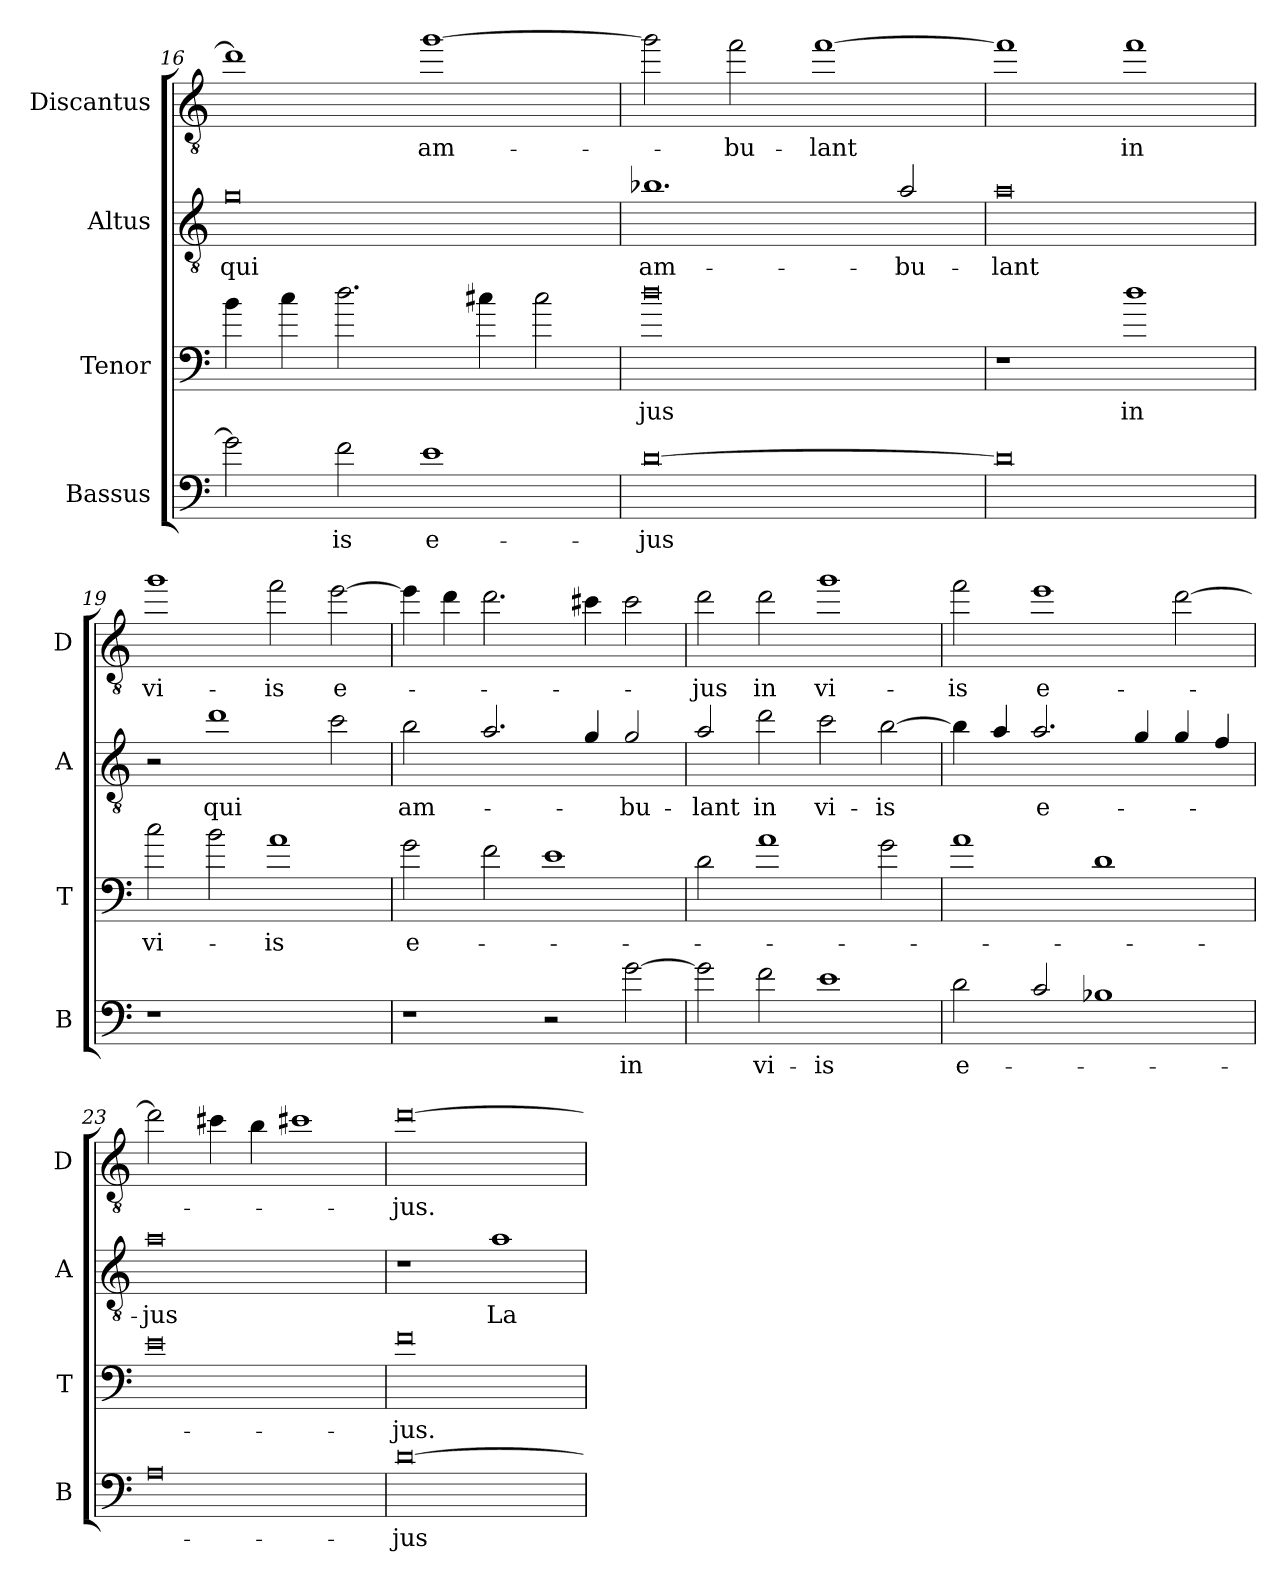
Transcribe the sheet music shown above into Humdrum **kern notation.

**kern	**text	**kern	**text	**kern	**text	**kern	**text
*part4	*part4	*part3	*part3	*part2	*part2	*part1	*part1
*staff4	*staff4	*staff3	*staff3	*staff2	*staff2	*staff1	*staff1
*I"Bassus	*	*I"Tenor	*	*I"Altus	*	*I"Discantus	*
*I'B	*	*I'T	*	*I'A	*	*I'D	*
!!LO:PB:g=z
*clefF4	*	*clefF4	*	*clefGv2	*	*clefGv2	*
*ITrd7c12	*	*ITrd7c12	*	*ITrd7c12	*	*ITrd7c12	*
*k[]	*	*k[]	*	*k[]	*	*k[]	*
*C:	*	*C:	*	*C:	*	*C:	*
=16	=16	=16	=16	=16	=16	=16	=16
!	!	!	!	!	!LO:LY:b	!	!
2G\]	.	4B\	.	0G	qui	1d]	.
.	.	4c\	.	.	.	.	.
!	!LO:LY:b	!	!	!	!	!	!
2F\	-is	2.d\	.	.	.	.	.
!	!LO:LY:b	!	!	!	!	!	!LO:LY:b
1E	e-	.	.	.	.	[1g	am-
.	.	4c#X\	.	.	.	.	.
.	.	2c#\	.	.	.	.	.
=17	=17	=17	=17	=17	=17	=17	=17
!	!LO:LY:b	!	!LO:LY:b	!	!LO:LY:b	!	!
[0D	-jus	0d	-jus	1.B-X	am-	2g\]	.
!	!	!	!	!	!	!	!LO:LY:b
.	.	.	.	.	.	2f\	-bu-
!	!	!	!	!	!	!	!LO:LY:b
.	.	.	.	.	.	[1f	-lant
!	!	!	!	!	!LO:LY:b	!	!
.	.	.	.	2A/	-bu-	.	.
=18	=18	=18	=18	=18	=18	=18	=18
!	!	!	!	!	!LO:LY:b	!	!
0D]	.	1r	.	0A	-lant	1f]	.
!	!	!	!LO:LY:b	!	!	!	!LO:LY:b
.	.	1d	in	.	.	1f	in
=19	=19	=19	=19	=19	=19	=19	=19
!	!	!	!LO:LY:b	!	!	!	!LO:LY:b
1r	.	2c\	vi-	2r	.	1g	vi-
!	!	!	!	!	!LO:LY:b	!	!
.	.	2B\	.	1d	qui	.	.
!	!	!	!LO:LY:b	!	!	!	!LO:LY:b
1ryy	.	1A	-is	.	.	2f\	-is
!	!	!	!	!	!	!	!LO:LY:b
.	.	.	.	2c\	.	[2e\	e-
=20	=20	=20	=20	=20	=20	=20	=20
!	!	!	!LO:LY:b	!	!LO:LY:b	!	!
1r	.	2G\	e-	2B\	am-	4e\]	.
.	.	.	.	.	.	4d\	.
.	.	2F\	.	2.A/	.	2.d\	.
2r	.	1E	.	.	.	.	.
.	.	.	.	4G/	.	4c#X\	.
!	!LO:LY:b	!	!	!	!LO:LY:b	!	!
[2G\	in	.	.	2G/	-bu-	2c#\	.
=21	=21	=21	=21	=21	=21	=21	=21
!	!	!	!	!	!LO:LY:b	!	!LO:LY:b
2G\]	.	2D\	.	2A/	-lant	2d\	-jus
!	!LO:LY:b	!	!	!	!LO:LY:b	!	!LO:LY:b
2F\	vi-	1A	.	2d\	in	2d\	in
!	!LO:LY:b	!	!	!	!LO:LY:b	!	!LO:LY:b
1E	-is	.	.	2c\	vi-	1g	vi-
!	!	!	!	!	!LO:LY:b	!	!
.	.	2G\	.	[2B\	-is	.	.
!!LO:LB:g=z
=22	=22	=22	=22	=22	=22	=22	=22
!	!LO:LY:b	!	!	!	!	!	!LO:LY:b
2D\	e-	1A	.	4B\]	.	2f\	-is
.	.	.	.	4A/	.	.	.
!	!	!	!	!	!LO:LY:b	!	!LO:LY:b
2C/	.	.	.	2.A/	e-	1e	e-
1BB-X	.	1D	.	.	.	.	.
.	.	.	.	4G/	.	.	.
.	.	.	.	4G/	.	[2d\	.
.	.	.	.	4F/	.	.	.
=23	=23	=23	=23	=23	=23	=23	=23
!	!	!	!	!	!LO:LY:b	!	!
0AA	.	0E	.	0A	-jus	2d\]	.
.	.	.	.	.	.	4c#X\	.
.	.	.	.	.	.	4B\	.
.	.	.	.	.	.	1c#X	.
=24	=24	=24	=24	=24	=24	=24	=24
!	!LO:LY:b	!	!LO:LY:b	!	!	!	!LO:LY:b
[0D	-jus	0F	-jus.	1r	.	[0d	-jus.
!	!	!	!	!	!LO:LY:b	!	!
.	.	.	.	1A	La-	.	.
=	=	=	=	=	=	=	=
*-	*-	*-	*-	*-	*-	*-	*-
